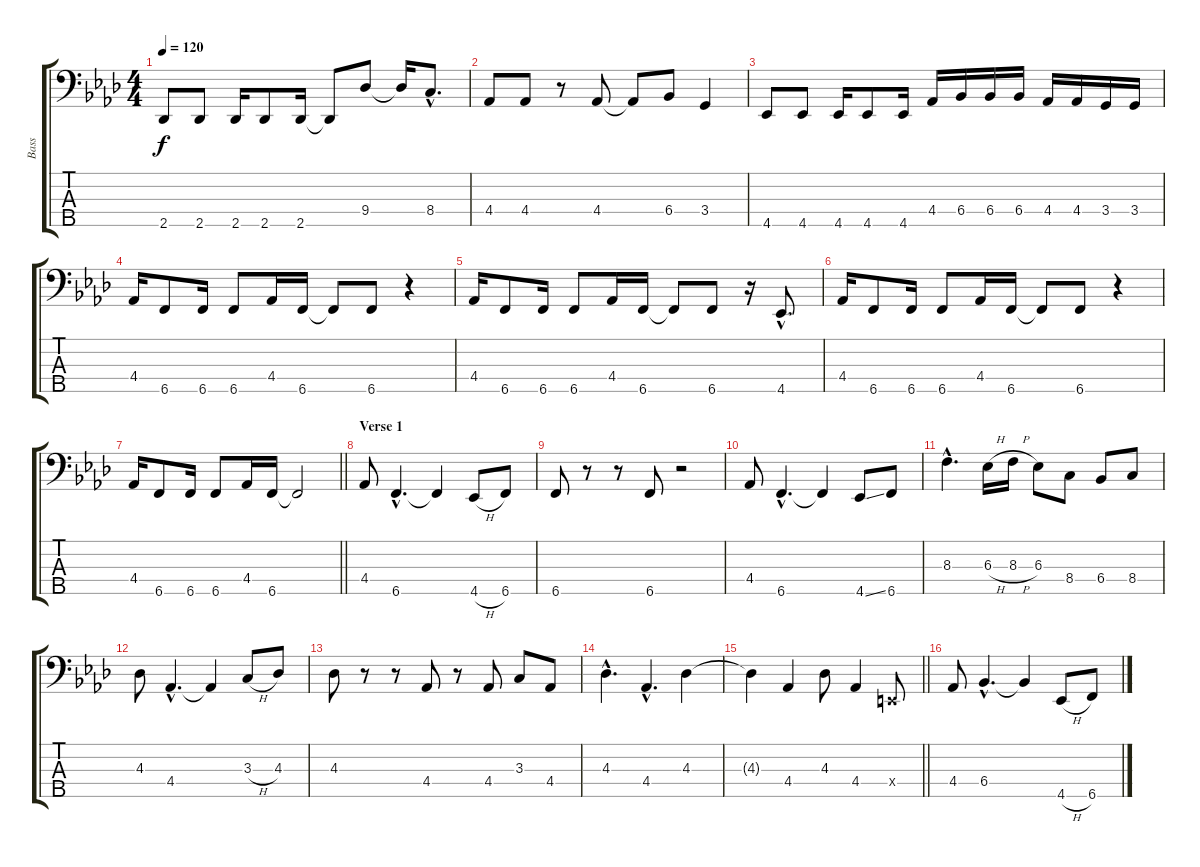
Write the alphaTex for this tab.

\track ("Bass" "Bass") {instrument electricbasspick}
\staff {score tabs}
\tuning (G2 D2 A1 E1 B0) {hide}
\ts (4 4)
\tempo 120
\clef f4
\ks fminor
2.5.8{dy f} 2.5.8 2.5.16 2.5.8 2.5.16 2.5{t}.8 9.4.8 9.4{t}.16 8.4{hac}.8{d} |
4.4.8 4.4.8 r.8 4.4.8 4.4{t}.8 6.4.8 3.4.4 |
4.5.8 4.5.8 4.5.16 4.5.8 4.5.16 4.4.16 6.4.16 6.4.16 6.4.16 4.4.16 4.4.16 3.4.16 3.4.16 |
4.4.16 6.5.8 6.5.16 6.5.8 4.4.16 6.5.16 6.5{t}.8 6.5.8 r.4 |
4.4.16 6.5.8 6.5.16 6.5.8 4.4.16 6.5.16 6.5{t}.8 6.5.8 r.16 4.5{hac}.8{d} |
4.4.16 6.5.8 6.5.16 6.5.8 4.4.16 6.5.16 6.5{t}.8 6.5.8 r.4 |
\barLineRight lightlight
4.4.16 6.5.8 6.5.16 6.5.8 4.4.16 6.5.16 6.5{t}.2 |
\section ("" "Verse 1")
4.4.8 6.5{hac}.4{d} 6.5{t}.4 4.5{h}.8 6.5.8 |
6.5.8 r.8 r.8 6.5.8 r.2 |
4.4.8 6.5{hac}.4{d} 6.5{t}.4 4.5{ss}.8 6.5.8 |
8.3{hac}.4{d} 6.3{h}.16 8.3{h}.16 6.3.8 8.4.8 6.4.8 8.4.8 |
4.3.8 4.4{hac}.4{d} 4.4{t}.4 3.3{h}.8 4.3.8 |
4.3.8 r.8 r.8 4.4.8 r.8 4.4.8 3.3.8 4.4.8 |
4.3{hac}.4{d} 4.4{hac}.4{d} 4.3.4 |
\barLineRight lightlight
4.3{t}.4 4.4.4 4.3.8 4.4.4 0.4{x}.8 |
4.4.8 6.4{hac}.4{d} 6.4{t}.4 4.5{h}.8 6.5.8
